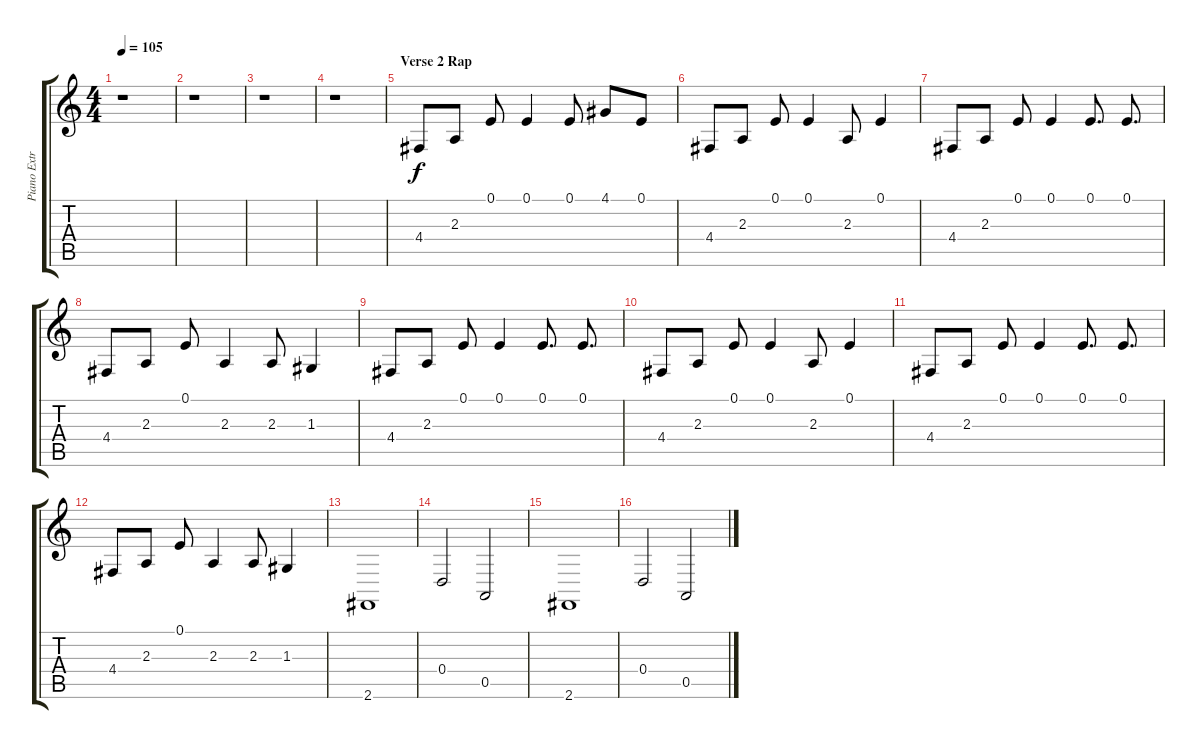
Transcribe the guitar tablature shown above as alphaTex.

\track ("Piano Extra Left" "Piano Extr") {instrument acousticgrandpiano}
\staff {score tabs}
\tuning (E4 B3 G3 D3 A2 E2) {hide}
\ts (4 4)
\tempo 105
\clef g2
\ks c
r.1{dy f} |
r.1 |
r.1 |
r.1 |
\section ("" "Verse 2 Rap")
4.4.8 2.3.8 0.1.8 0.1.4 0.1.8 4.1.8 0.1.8 |
4.4.8 2.3.8 0.1.8 0.1.4 2.3.8 0.1.4 |
4.4.8 2.3.8 0.1.8 0.1.4 0.1.8{d} 0.1.8{d} |
4.4.8 2.3.8 0.1.8 2.3.4 2.3.8 1.3.4 |
4.4.8 2.3.8 0.1.8 0.1.4 0.1.8{d} 0.1.8{d} |
4.4.8 2.3.8 0.1.8 0.1.4 2.3.8 0.1.4 |
4.4.8 2.3.8 0.1.8 0.1.4 0.1.8{d} 0.1.8{d} |
4.4.8 2.3.8 0.1.8 2.3.4 2.3.8 1.3.4 |
2.6.1 |
0.4.2 0.5.2 |
2.6.1 |
0.4.2 0.5.2
